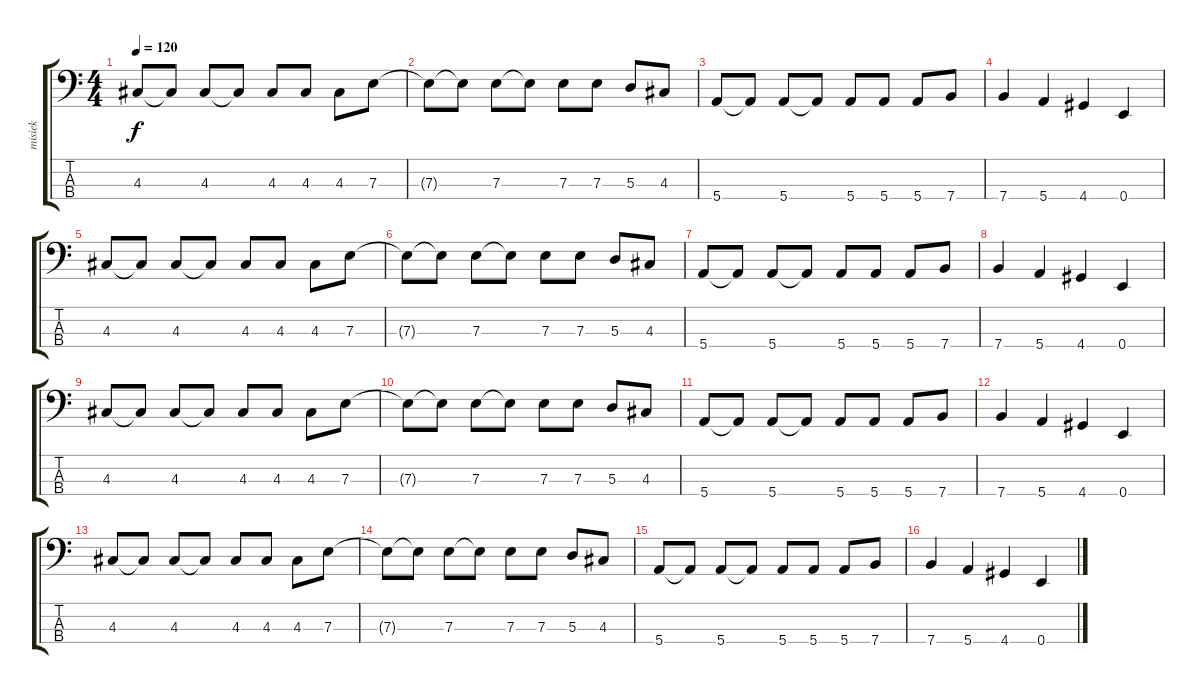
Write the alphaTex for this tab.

\track ("misiek" "misiek") {instrument electricbasspick}
\staff {score tabs}
\tuning (G2 D2 A1 E1) {hide}
\ts (4 4)
\tempo 120
\clef f4
\ks c
4.3.8{dy f} 4.3{t}.8 4.3.8 4.3{t}.8 4.3.8 4.3.8 4.3.8 7.3.8 |
7.3{t}.8 7.3{t}.8 7.3.8 7.3{t}.8 7.3.8 7.3.8 5.3.8 4.3.8 |
5.4.8 5.4{t}.8 5.4.8 5.4{t}.8 5.4.8 5.4.8 5.4.8 7.4.8 |
7.4.4 5.4.4 4.4.4 0.4.4 |
4.3.8 4.3{t}.8 4.3.8 4.3{t}.8 4.3.8 4.3.8 4.3.8 7.3.8 |
7.3{t}.8 7.3{t}.8 7.3.8 7.3{t}.8 7.3.8 7.3.8 5.3.8 4.3.8 |
5.4.8 5.4{t}.8 5.4.8 5.4{t}.8 5.4.8 5.4.8 5.4.8 7.4.8 |
7.4.4 5.4.4 4.4.4 0.4.4 |
4.3.8 4.3{t}.8 4.3.8 4.3{t}.8 4.3.8 4.3.8 4.3.8 7.3.8 |
7.3{t}.8 7.3{t}.8 7.3.8 7.3{t}.8 7.3.8 7.3.8 5.3.8 4.3.8 |
5.4.8 5.4{t}.8 5.4.8 5.4{t}.8 5.4.8 5.4.8 5.4.8 7.4.8 |
7.4.4 5.4.4 4.4.4 0.4.4 |
4.3.8 4.3{t}.8 4.3.8 4.3{t}.8 4.3.8 4.3.8 4.3.8 7.3.8 |
7.3{t}.8 7.3{t}.8 7.3.8 7.3{t}.8 7.3.8 7.3.8 5.3.8 4.3.8 |
5.4.8 5.4{t}.8 5.4.8 5.4{t}.8 5.4.8 5.4.8 5.4.8 7.4.8 |
7.4.4 5.4.4 4.4.4 0.4.4
